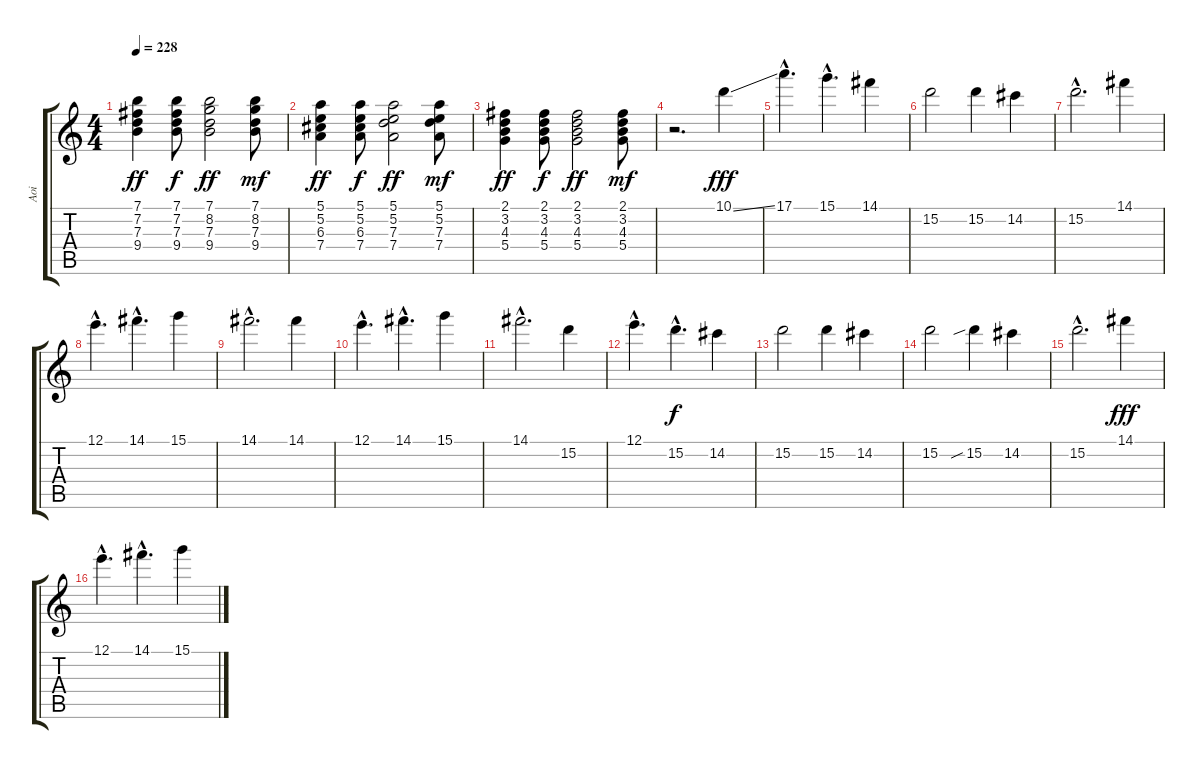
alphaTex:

\track ("Aoi" "Aoi") {instrument electricguitarclean}
\staff {score tabs}
\tuning (E4 B3 G3 D3 A2 E2) {hide}
\ts (4 4)
\tempo 228
\clef g2
\ks c
(7.1 7.2 7.3 9.4).4{dy ff} (7.1 7.2 7.3 9.4).8{dy f} (7.1 8.2 7.3 9.4).2{dy ff} (7.1 8.2 7.3 9.4).8{dy mf} |
(5.1 5.2 6.3 7.4).4{dy ff} (5.1 5.2 6.3 7.4).8{dy f} (5.1 5.2 7.3 7.4).2{dy ff} (5.1 5.2 7.3 7.4).8{dy mf} |
(2.1 3.2 4.3 5.4).4{dy ff} (2.1 3.2 4.3 5.4).8{dy f} (2.1 3.2 4.3 5.4).2{dy ff} (2.1 3.2 4.3 5.4).8{dy mf} |
r.2{d volume 14 instrument overdrivenguitar} 10.1{ss}.4{dy fff} |
17.1{hac}.4{d} 15.1{hac}.4{d} 14.1.4 |
15.2.2 15.2.4 14.2.4 |
15.2{hac}.2{d} 14.1.4 |
12.1{hac}.4{d} 14.1{hac}.4{d} 15.1.4 |
14.1{hac}.2{d} 14.1.4 |
12.1{hac}.4{d} 14.1{hac}.4{d} 15.1.4 |
14.1{hac}.2{d} 15.2.4 |
12.1{hac}.4{d} 15.2{hac}.4{d dy f} 14.2.4 |
15.2.2 15.2.4 14.2.4 |
15.2.2 15.2{sib}.4 14.2.4 |
15.2{hac}.2{d} 14.1.4{dy fff} |
12.1{hac}.4{d} 14.1{hac}.4{d} 15.1.4
